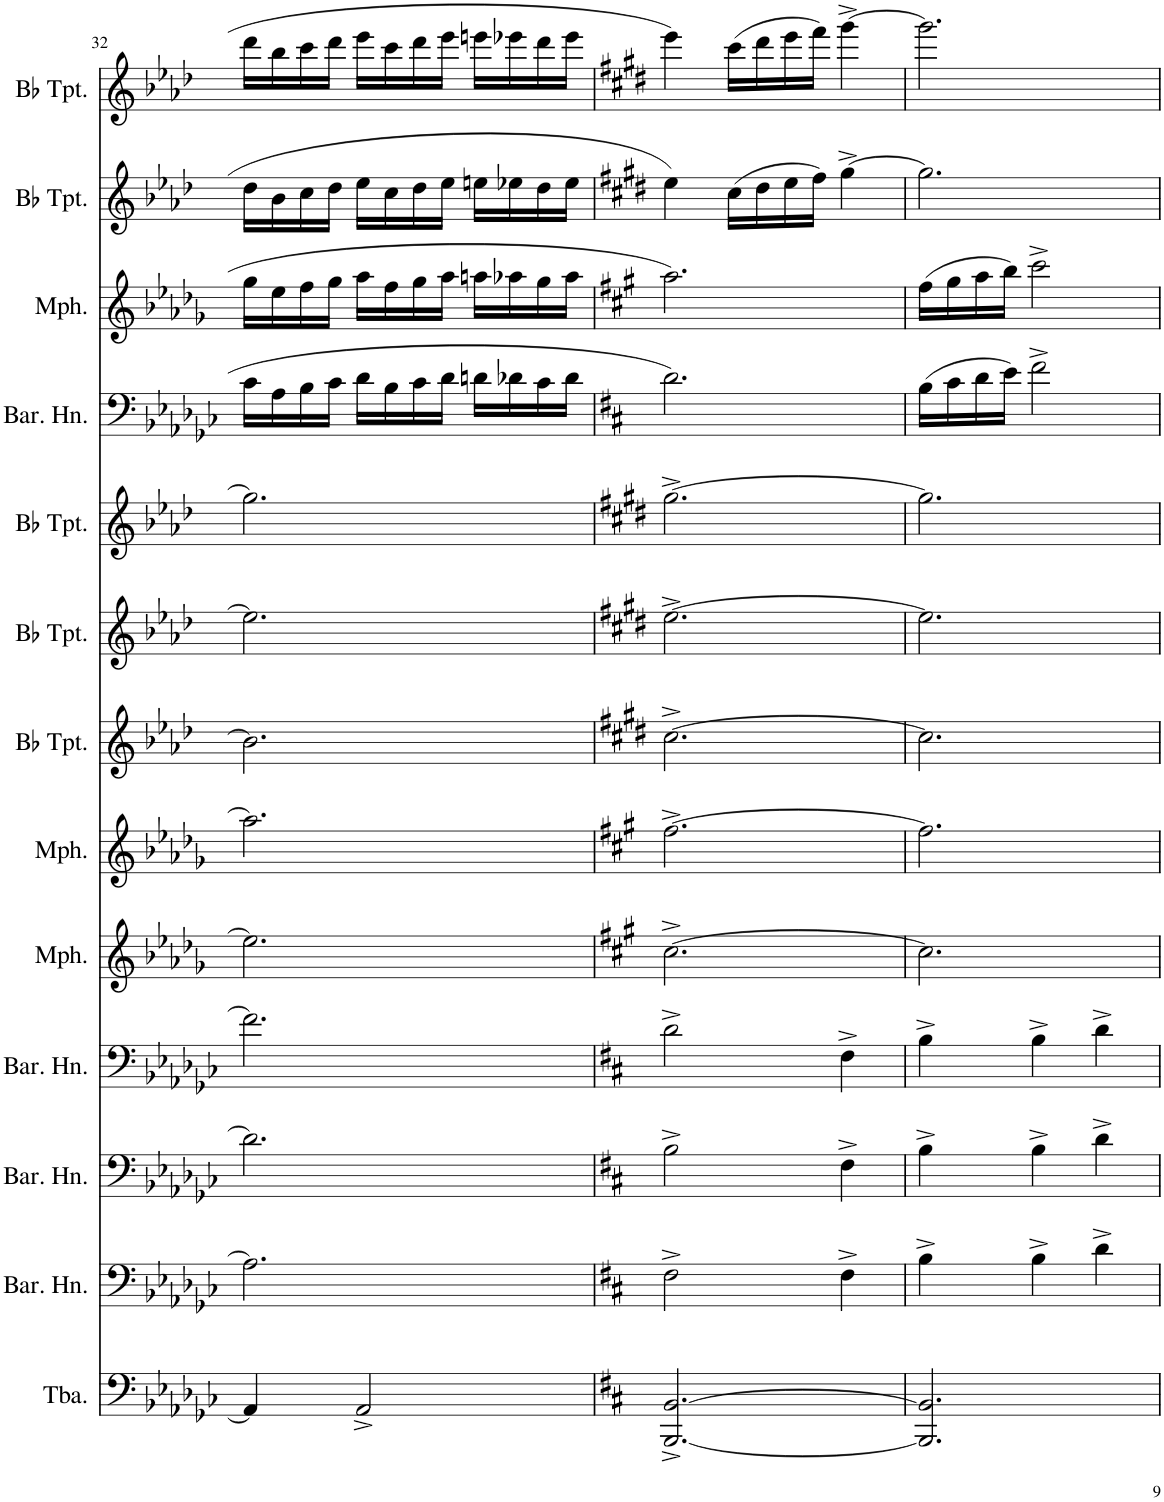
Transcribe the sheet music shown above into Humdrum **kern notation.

**kern	**kern	**kern	**kern	**kern	**kern	**kern	**kern	**kern	**kern	**kern	**kern	**kern
*part13	*part12	*part11	*part10	*part9	*part8	*part7	*part6	*part5	*part4	*part3	*part2	*part1
*staff13	*staff12	*staff11	*staff10	*staff9	*staff8	*staff7	*staff6	*staff5	*staff4	*staff3	*staff2	*staff1
*I"Tuba	*I"Baritone Horn	*I"Baritone Horn	*I"Baritone Horn	*I"Mellophone	*I"Mellophone	*I"Bb Trumpet	*I"Bb Trumpet	*I"Bb Trumpet	*I"Baritone Horn	*I"Mellophone	*I"Bb Trumpet	*I"Bb Trumpet
*I'Tba.	*I'Bar. Hn.	*I'Bar. Hn.	*I'Bar. Hn.	*I'Mph.	*I'Mph.	*I'Bb Tpt.	*I'Bb Tpt.	*I'Bb Tpt.	*I'Bar. Hn.	*I'Mph.	*I'Bb Tpt.	*I'Bb Tpt.
!!LO:PB:g=z
*clefF4	*clefF4	*clefF4	*clefF4	*clefG2	*clefG2	*clefG2	*clefG2	*clefG2	*clefF4	*clefG2	*clefG2	*clefG2
*	*Trd4c7	*Trd4c7	*Trd4c7	*Trd4c7	*Trd4c7	*Trd1c2	*Trd1c2	*Trd1c2	*Trd4c7	*Trd4c7	*Trd1c2	*Trd1c2
*k[b-e-a-d-g-c-]	*k[b-e-a-d-g-c-]	*k[b-e-a-d-g-c-]	*k[b-e-a-d-g-c-]	*k[b-e-a-d-g-]	*k[b-e-a-d-g-]	*k[b-e-a-d-]	*k[b-e-a-d-]	*k[b-e-a-d-]	*k[b-e-a-d-g-c-]	*k[b-e-a-d-g-]	*k[b-e-a-d-]	*k[b-e-a-d-]
*M3/4	*M3/4	*M3/4	*M3/4	*M3/4	*M3/4	*M3/4	*M3/4	*M3/4	*M3/4	*M3/4	*M3/4	*M3/4
=32	=32	=32	=32	=32	=32	=32	=32	=32	=32	=32	=32	=32
4AA-/]	2.A-\]	2.d-\]	2.f\]	2.ee-\]	2.aa-\]	2.b-\]	2.ee-\]	2.gg\]	16c-\LL	16gg-\LL	16dd-\LL	16ddd-\LL
.	.	.	.	.	.	.	.	.	16A-\	16ee-\	16b-\	16bb-\
.	.	.	.	.	.	.	.	.	16B-\	16ff\	16cc\	16ccc\
.	.	.	.	.	.	.	.	.	16c-\JJ	16gg-\JJ	16dd-\JJ	16ddd-\JJ
2AA-^/	.	.	.	.	.	.	.	.	16d-\LL	16aa-\LL	16ee-\LL	16eee-\LL
.	.	.	.	.	.	.	.	.	16B-\	16ff\	16cc\	16ccc\
.	.	.	.	.	.	.	.	.	16c-\	16gg-\	16dd-\	16ddd-\
.	.	.	.	.	.	.	.	.	16d-\JJ	16aa-\JJ	16ee-\JJ	16eee-\JJ
.	.	.	.	.	.	.	.	.	16dn\LL	16aan\LL	16een\LL	16eeen\LL
.	.	.	.	.	.	.	.	.	16d-X\	16aa-X\	16ee-X\	16eee-X\
.	.	.	.	.	.	.	.	.	16c-\	16gg-\	16dd-\	16ddd-\
.	.	.	.	.	.	.	.	.	16d-\JJ	16aa-\JJ	16ee-\JJ	16eee-\JJ
=33	=33	=33	=33	=33	=33	=33	=33	=33	=33	=33	=33	=33
*k[f#c#]	*k[f#c#]	*k[f#c#]	*k[f#c#]	*k[f#c#g#]	*k[f#c#g#]	*k[f#c#g#d#]	*k[f#c#g#d#]	*k[f#c#g#d#]	*k[f#c#]	*k[f#c#g#]	*k[f#c#g#d#]	*k[f#c#g#d#]
[2.BBB/^ [2.BB/^	2F#^\	2B^\	2d^\	[2.cc#^\	[2.ff#^\	[2.cc#^\	[2.ee^\	[2.gg#^\	2.d\	2.aa\	4ee\	4eee\
.	.	.	.	.	.	.	.	.	.	.	(16cc#\LL	(16ccc#\LL
.	.	.	.	.	.	.	.	.	.	.	16dd#\	16ddd#\
.	.	.	.	.	.	.	.	.	.	.	16ee\	16eee\
.	.	.	.	.	.	.	.	.	.	.	16ff#\JJ)	16fff#\JJ)
.	4F#^\	4F#^\	4F#^\	.	.	.	.	.	.	.	[4gg#^\	[4ggg#^\
=34	=34	=34	=34	=34	=34	=34	=34	=34	=34	=34	=34	=34
2.BBB/] 2.BB/]	4B^\	4B^\	4B^\	2.cc#\]	2.ff#\]	2.cc#\]	2.ee\]	2.gg#\]	(16B\LL	(16ff#\LL	2.gg#\]	2.ggg#\]
.	.	.	.	.	.	.	.	.	16c#\	16gg#\	.	.
.	.	.	.	.	.	.	.	.	16d\	16aa\	.	.
.	.	.	.	.	.	.	.	.	16e\JJ)	16bb\JJ)	.	.
.	4B^\	4B^\	4B^\	.	.	.	.	.	2f#^\	2ccc#^\	.	.
.	4d^\	4d^\	4d^\	.	.	.	.	.	.	.	.	.
=	=	=	=	=	=	=	=	=	=	=	=	=
*-	*-	*-	*-	*-	*-	*-	*-	*-	*-	*-	*-	*-
